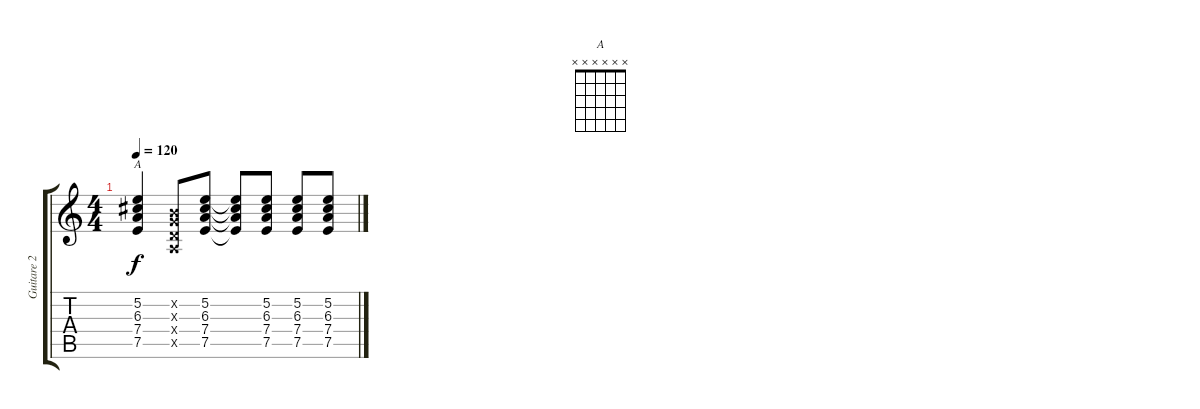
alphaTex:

\track ("Guitare 2" "Guitare 2") {instrument electricguitarjazz}
\staff {score tabs}
\tuning (E4 B3 G3 D3 A2 E2) {hide}
\chord ("A" x x x x x x) {firstfret 0}
\ts (4 4)
\tempo 120
\clef g2
\ks c
(5.2 6.3 7.4 7.5).4{ch "A" dy f} (0.2{x} 0.3{x} 0.4{x} 0.5{x}).8 (5.2 6.3 7.4 7.5).8 (5.2{t} 6.3{t} 7.4{t} 7.5{t}).8 (5.2 6.3 7.4 7.5).8 (5.2 6.3 7.4 7.5).8 (5.2 6.3 7.4 7.5).8
